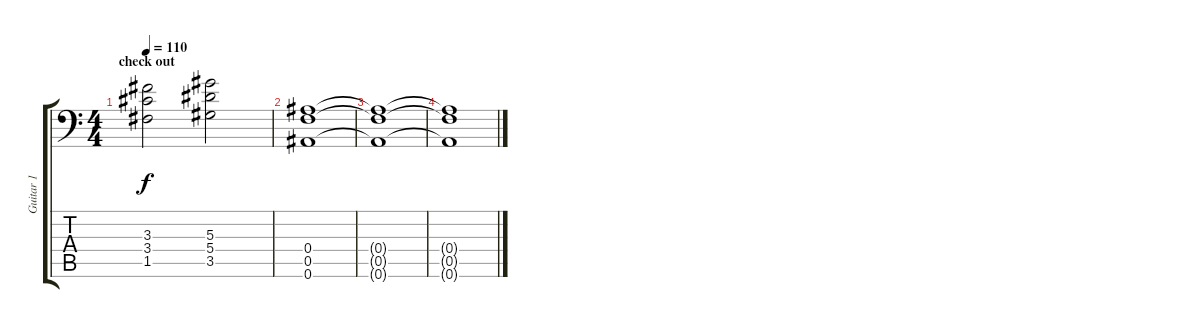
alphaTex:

\track ("Guitar 1" "Guitar 1") {instrument overdrivenguitar}
\staff {score tabs}
\tuning (C4 G3 Eb3 Bb2 F2 Bb1) {hide}
\ts (4 4)
\section ("" "check out")
\tempo 110
\clef f4
\ks c
(3.3 3.4 1.5).2{dy f} (5.3 5.4 3.5).2 |
(0.4 0.5 0.6).1 |
(0.4{t} 0.5{t} 0.6{t}).1 |
(0.4{t} 0.5{t} 0.6{t}).1
